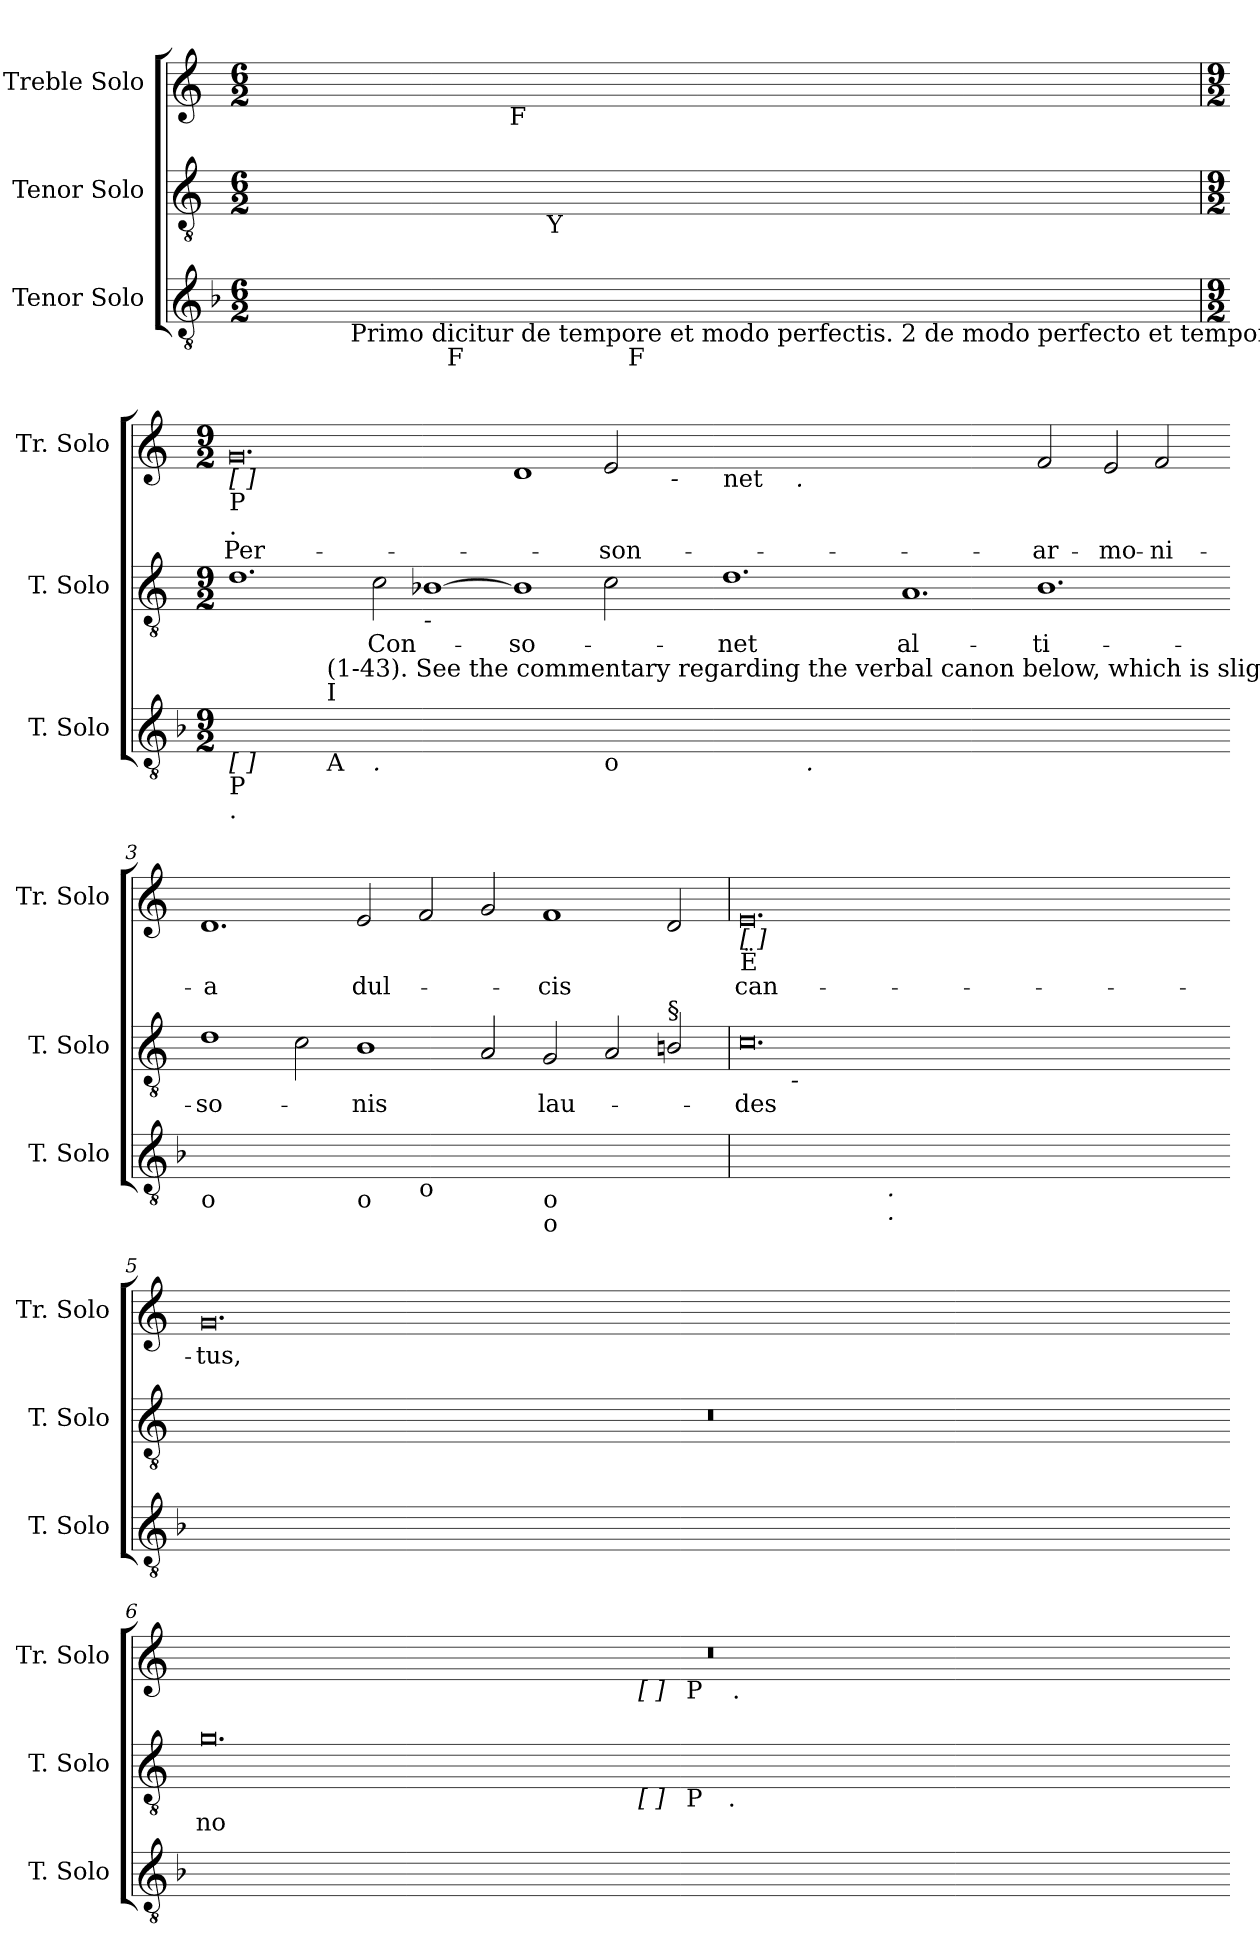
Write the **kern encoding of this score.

**kern	**kern	**text	**kern	**text
*part3	*part2	*part2	*part1	*part1
*staff3	*staff2	*staff2	*staff1	*staff1
*I"Tenor Solo	*I"Tenor Solo	*	*I"Treble Solo	*
*I'T. Solo	*I'T. Solo	*	*I'Tr. Solo	*
!!LO:PB:g=z
*clefGv2	*clefGv2	*	*clefG2	*
*ITrd7c12	*ITrd7c12	*	*	*
*k[b-]	*k[]	*	*k[]	*
*F:	*C:	*	*C:	*
*M6/2	*M6/2	*	*M6/2	*
=1	=1	=1	=1	=1
!	!	!	!LO:TX:b:t=F	!
!	!	!	!LO:TX:b:t=a	!
!	!	!	!LO:TX:b:t=Y	!
!	!LO:TX:b:t=a	!	!	!
!	!LO:TX:b:t=b	!	!	!
!	!LO:TX:b:t=Y	!	!	!
!	!LO:TX:b:t=F	!	!	!
!	!LO:TX:b:t=Í	!	!	!
!LO:TX:b:t=Tenor	!	!	!	!
!LO:TX:b:t=F	!	!	!	!
!LO:TX:b:t=7	!	!	!	!
!LO:TX:a:t=7	!	!	!	!
!LO:TX:b:t=F	!	!	!	!
!LO:TX:b:t=F	!	!	!	!
!LO:TX:b:t=F	!	!	!	!
!LO:TX:b:t=7	!	!	!	!
!LO:TX:b:t=Í	!	!	!	!
!LO:N:vis=1	!LO:N:vis=1	!	!LO:N:vis=1	!
*^	*^	*	*^	*
*	*^	*	*	*	*	*	*
*	*	*^	*	*	*	*	*	*
0.ryy	2ryy	2ryy	1ryy	0.ryy	1ryy	.	0.ryy	2ryy	.
.	64ryy	4ryy	.	.	.	.	.	4ryy	.
.	128...ryy	.	.	.	.	.	.	.	.
!	!LO:TX:b:t=Primo dicitur de tempore et modo perfectis. 2  de modo perfecto et tempore imperfecto. 3  semi de 2 . 4  ut 2 . 5  ut prius	!	!	!	!	!	!	!	!
.	1ryy	.	.	.	.	.	.	.	.
.	.	16ryy	.	.	.	.	.	8ryy	.
.	.	128ryy	.	.	.	.	.	.	.
.	.	512.ryy	.	.	.	.	.	.	.
!	!	!LO:TX:b:t=F	!	!	!	!	!	!	!
.	.	1ryy	.	.	.	.	.	.	.
.	.	.	.	.	.	.	.	16ryy	.
.	.	.	.	.	.	.	.	128..ryy	.
!	!	!	!	!	!	!	!	!LO:TX:b:t=F	!
.	.	.	.	.	.	.	.	1ryy	.
.	.	.	8ryy	.	64ryy	.	.	.	.
!	!	!	!	!	!LO:TX:b:t=Y	!	!	!	!
.	.	.	.	.	1ryy	.	.	.	.
.	.	.	16ryy	.	.	.	.	.	.
.	.	.	64ryy	.	.	.	.	.	.
.	.	.	256ryy	.	.	.	.	.	.
!	!	!	!LO:TX:b:t=F	!	!	!	!	!	!
.	.	.	1ryy	.	.	.	.	.	.
.	1ryy	.	.	.	.	.	.	.	.
.	.	1ryy	.	.	.	.	.	.	.
.	.	.	.	.	.	.	.	1ryy	.
.	.	.	.	.	2ryy	.	.	.	.
.	.	.	2ryy	.	.	.	.	.	.
.	.	.	.	.	4ryy	.	.	.	.
.	4ryy	.	.	.	.	.	.	.	.
.	.	.	4ryy	.	.	.	.	.	.
.	.	.	.	.	8...ryy	.	.	.	.
.	8ryy	.	.	.	.	.	.	.	.
.	.	8ryy	.	.	.	.	.	.	.
.	16ryy	.	.	.	.	.	.	.	.
.	.	32ryy	.	.	.	.	.	.	.
.	.	.	.	.	.	.	.	32ryy	.
.	.	.	32ryy	.	.	.	.	.	.
.	32ryy	.	.	.	.	.	.	.	.
.	.	64ryy	.	.	.	.	.	.	.
.	.	.	.	.	.	.	.	64ryy	.
.	.	.	128.ryy	.	.	.	.	.	.
.	.	256ryy	.	.	.	.	.	.	.
.	.	.	.	.	.	.	.	512ryy	.
.	1024ryy	1024ryy	.	.	.	.	.	.	.
*	*	*	*	*v	*v	*	*	*	*
=1	=1	=1	=1	=1	=1	=1	=1	=1
*M9/2	*	*	*	*M9/2	*	*M9/2	*	*
*	*	*	*	*^	*	*	*	*
!	!	!	!	!	!	!	!LO:TX:b:t=[ ]	!	!
!	!	!	!	!	!	!	!LO:TX:b:t=P	!	!
!	!	!	!	!	!	!	!LO:TX:b:t=.	!	!
!	!	!	!	!LO:TX:b:t=[ ]	!	!	!	!	!
!	!	!	!	!LO:TX:b:t=P	!	!	!	!	!
!	!	!	!	!LO:TX:b:t=.	!	!	!	!	!
!LO:TX:b:t=[ ]	!	!	!	!	!	!	!	!	!
!LO:TX:b:t=P	!	!	!	!	!	!	!	!	!
!LO:TX:b:t=.	!	!	!	!	!	!	!	!	!
!	!	!	!	!	!	!	!	!	!LO:LY:b:color=#000000
*	*	*	*	*v	*v	*	*	*	*
[<0.GGiyy	1ryy	1.ryy	00ryy	1.Di	.	0.gi	1ryy	Per-
.	16ryy	.	.	.	.	.	1ryy	.
.	128...ryy	.	.	.	.	.	.	.
!	!LO:TX:b:t=A	!	!	!	!	!	!	!
!	!LO:TX:t=I	!	!	!	!	!	!	!
!	!LO:TX:t=(1-43). See the commentary regarding the verbal canon below, which is slightly incorrect.	!	!	!	!	!	!	!
.	1ryy	.	.	.	.	.	.	.
!	!	!LO:TX:b:i:t=.	!	!	!	!	!	!
!	!	!	!	!	!LO:LY:b:color=#000000	!	!	!
.	.	0.ryy	.	2Ci\	Con-	.	.	.
!	!	!	!	!LO:TX:b:i:t=-	!	!	!	!
.	.	.	.	[<1BB-i	.	.	1ryy	.
.	1ryy	.	.	.	.	.	.	.
!	!	!	!	!	!LO:LY:b:color=#000000	!	!	!
1.GGiyy]	.	.	.	1BB-i]	-so-	1di	1ryy	.
.	1ryy	.	.	.	.	.	.	.
!	!	!	!LO:TX:b:t=o	!	!	!	!	!
!	!	!	!	!	!	!	!	!LO:LY:b:color=#000000
.	.	.	2ryy	2Ci\	.	2ei/	4ryy	-son-
.	4ryy	.	.	.	.	.	.	.
.	.	.	.	.	.	.	16ryy	.
.	.	.	.	.	.	.	64ryy	.
.	8ryy	.	.	.	.	.	.	.
.	.	.	.	.	.	.	512.ryy	.
!	!	!	!	!	!	!	!LO:TX:b:i:t=-	!
.	.	.	.	.	.	.	8ryy	.
.	32ryy	.	.	.	.	.	.	.
.	.	.	.	.	.	.	32ryy	.
.	64ryy	.	.	.	.	.	.	.
.	.	.	.	.	.	.	128ryy	.
.	.	.	.	.	.	.	256ryy	.
.	1024ryy	.	.	.	.	.	1024ryy	.
*v	*v	*v	*v	*	*	*	*	*
=2-	=2-	=2-	=2-	=2-	=2-
*^	*	*	*	*	*
*	*^	*	*	*	*	*
*	*	*^	*	*	*	*	*
!	!	!	!	!	!LO:LY:b:color=#000000	!	!	!
*v	*v	*v	*v	*	*	*	*	*
*^	*	*	*	*	*
*	*^	*	*	*	*	*
*	*	*^	*	*	*	*	*
!	!	!	!	!	!	!LO:TX:b:t=net	!	!
!	!	!	!	!	!	!	!	!LO:LY:b:color=#000000
*	*v	*v	*v	*	*	*	*	*
[<1.DDiyy	4ryy	1.Di	-net	[<1.fiyy	4ryy	-nat
.	8ryy	.	.	.	8ryy	.
.	16ryy	.	.	.	32ryy	.
.	.	.	.	.	64ryy	.
.	.	.	.	.	512.ryy	.
!	!	!	!	!	!LO:TX:b:i:t=.	!
.	.	.	.	.	1ryy	.
.	128ryy	.	.	.	.	.
.	1024ryy	.	.	.	.	.
!	!LO:TX:b:i:t=.	!	!	!	!	!
.	1ryy	.	.	.	.	.
.	.	.	.	.	1ryy	.
.	1ryy	.	.	.	.	.
!	!	!	!LO:LY:b:color=#000000	!	!	!
1.DDiyy_<	.	1.AAi	al-	1.fiyy]	.	.
.	.	.	.	.	1ryy	.
.	1ryy	.	.	.	.	.
!	!	!	!LO:LY:b:color=#000000	!	!	!
!	!	!	!	!	!	!LO:LY:b:color=#000000
1.DDiyy_<	.	1.BB-i	-ti-	2fi/	.	ar-
.	.	.	.	.	1ryy	.
.	1ryy	.	.	.	.	.
!	!	!	!	!	!	!LO:LY:b:color=#000000
.	.	.	.	2ei/	.	-mo-
!	!	!	!	!	!	!LO:LY:b:color=#000000
.	.	.	.	2fi/	.	-ni-
.	.	.	.	.	16ryy	.
.	32ryy	.	.	.	.	.
.	64ryy	.	.	.	.	.
.	.	.	.	.	128ryy	.
.	256..ryy	.	.	.	.	.
.	.	.	.	.	256ryy	.
.	.	.	.	.	1024ryy	.
*	*	*	*	*v	*v	*
=3-	=3-	=3-	=3-	=3-	=3-
*	*	*	*	*^	*
!	!	!	!LO:LY:b:color=#000000	!	!	!
*	*	*	*	*v	*v	*
*	*	*	*	*^	*
!LO:TX:b:t=o	!	!	!	!	!	!
!	!	!	!	!	!	!LO:LY:b:color=#000000
*	*	*	*	*v	*v	*
1.DDiyy_<	0ryy	1Di	-so-	1.di	-a
.	.	2Ci\	.	.	.
!	!	!	!LO:LY:b:color=#000000	!	!
!LO:TX:b:t=o	!	!	!	!	!
!	!	!	!	!	!LO:LY:b:color=#000000
1.DDiyy_<	.	1BB-i	-nis	2ei/	dul-
!	!LO:TX:b:t=o	!	!	!	!
.	1ryy	.	.	2fi/	.
.	.	2AAi/	.	2gi/	.
!	!	!	!LO:LY:b:color=#000000	!	!
!LO:TX:b:t=o	!	!	!	!	!
!LO:TX:b:t=o	!	!	!	!	!
!	!	!	!	!	!LO:LY:b:color=#000000
1.DDiyy]	1.ryy	2GGi/	lau-	1fi	-cis
.	.	2AAi/	.	.	.
!	!	!LO:TX:a:t=§	!	!	!
.	.	2BBi/	.	2di/	.
!!LO:LB:g=z
=4	=4	=4	=4	=4	=4
!	!	!	!LO:LY:b:color=#000000	!	!
!	!	!	!	!LO:TX:b:t=[ ]	!
!	!	!	!	!LO:TX:b:t=Ë	!
!	!	!LO:TX:b:t=[ ]	!	!	!
!	!	!LO:TX:b:t=Ë	!	!	!
!	!	!	!	!	!LO:LY:b:color=#000000
*	*	*^	*	*	*
[<1.CCiyy	2ryy	0.Ci	4ryy	-des	0.ei	can-
.	.	.	64ryy	.	.	.
.	.	.	512.ryy	.	.	.
!	!	!	!LO:TX:b:i:t=-	!	!	!
.	.	.	1ryy	.	.	.
.	4ryy	.	.	.	.	.
.	64ryy	.	.	.	.	.
.	128ryy	.	.	.	.	.
.	256ryy	.	.	.	.	.
.	1024ryy	.	.	.	.	.
!	!LO:TX:b:i:t=.	!	!	!	!	!
!	!LO:TX:b:i:t=.	!	!	!	!	!
.	1ryy	.	.	.	.	.
.	.	.	1ryy	.	.	.
1.CCiyy_<	.	.	.	.	.	.
.	1ryy	.	.	.	.	.
.	.	.	2ryy	.	.	.
.	.	.	8ryy	.	.	.
.	8ryy	.	.	.	.	.
.	.	.	16ryy	.	.	.
.	16ryy	.	.	.	.	.
.	.	.	32ryy	.	.	.
.	32ryy	.	.	.	.	.
.	.	.	128ryy	.	.	.
.	.	.	256ryy	.	.	.
.	512.ryy	.	.	.	.	.
.	.	.	1024ryy	.	.	.
=5-	=5-	=5-	=5-	=5-	=5-	=5-
!	!	!LO:N:vis=1	!	!	!	!
*v	*v	*	*	*	*	*
*	*v	*v	*	*	*
*^	*^	*	*	*
!	!	!	!	!	!	!LO:LY:b:color=#000000
*v	*v	*	*	*	*	*
*	*v	*v	*	*	*
1.CCiyy_<	2%9r	.	0.gi	-tus,
1.CCiyy_<	.	.	.	.
1.ryy	.	.	1.ryy	.
=6-	=6-	=6-	=6-	=6-
!	!	!LO:LY:b:color=#000000	!LO:N:vis=1	!
*	*^	*	*^	*
*	*	*^	*	*	*^	*
*	*	*	*^	*	*	*	*^	*
1.CCiyy_<	0.Gi	1ryy	1ryy	1ryy	no-	2%9r	1ryy	1ryy	1ryy	.
.	.	1ryy	1ryy	1ryy	.	.	1ryy	1ryy	1ryy	.
1.CCiyy_<	.	.	.	.	.	.	.	.	.	.
.	.	2ryy	2ryy	2ryy	.	.	2ryy	2ryy	2ryy	.
.	.	32..ryy	8ryy	8ryy	.	.	32..ryy	8ryy	8ryy	.
!	!	!	!	!	!	!	!LO:TX:b:t=[ ]	!	!	!
!	!	!LO:TX:b:t=[ ]	!	!	!	!	!	!	!	!
.	.	1ryy	.	.	.	.	1ryy	.	.	.
.	.	.	32ryy	16ryy	.	.	.	32ryy	16ryy	.
.	.	.	512.ryy	.	.	.	.	512.ryy	.	.
!	!	!	!	!	!	!	!	!LO:TX:b:t=P	!	!
!	!	!	!LO:TX:b:t=P	!	!	!	!	!	!	!
.	.	.	1ryy	.	.	.	.	1ryy	.	.
.	.	.	.	32ryy	.	.	.	.	32ryy	.
.	.	.	.	128ryy	.	.	.	.	128..ryy	.
.	.	.	.	512ryy	.	.	.	.	.	.
!	!	!	!	!LO:TX:b:t=.	!	!	!	!	!	!
.	.	.	.	1ryy	.	.	.	.	.	.
!	!	!	!	!	!	!	!	!	!LO:TX:b:t=.	!
.	.	.	.	.	.	.	.	.	1ryy	.
1.ryy	1.ryy	.	.	.	.	.	.	.	.	.
.	.	2ryy	.	.	.	.	2ryy	.	.	.
.	.	.	2ryy	.	.	.	.	2ryy	.	.
.	.	.	.	2ryy	.	.	.	.	.	.
.	.	.	.	.	.	.	.	.	2ryy	.
.	.	4ryy	.	.	.	.	4ryy	.	.	.
.	.	.	4ryy	.	.	.	.	4ryy	.	.
.	.	.	.	4ryy	.	.	.	.	.	.
.	.	.	.	.	.	.	.	.	4ryy	.
.	.	8ryy	.	.	.	.	8ryy	.	.	.
.	.	.	16ryy	.	.	.	.	16ryy	.	.
.	.	16ryy	.	.	.	.	16ryy	.	.	.
.	.	.	64ryy	.	.	.	.	64ryy	.	.
.	.	.	.	64ryy	.	.	.	.	.	.
.	.	.	.	.	.	.	.	.	64ryy	.
.	.	.	128ryy	.	.	.	.	128ryy	.	.
.	.	128ryy	.	.	.	.	128ryy	.	.	.
.	.	.	.	256.ryy	.	.	.	.	.	.
.	.	.	256ryy	.	.	.	.	256ryy	.	.
.	.	.	.	.	.	.	.	.	512ryy	.
.	.	.	1024ryy	.	.	.	.	1024ryy	.	.
*	*v	*v	*v	*v	*	*	*	*	*	*
*	*	*	*v	*v	*v	*v	*
=-	=-	=-	=-	=-
*-	*-	*-	*-	*-
